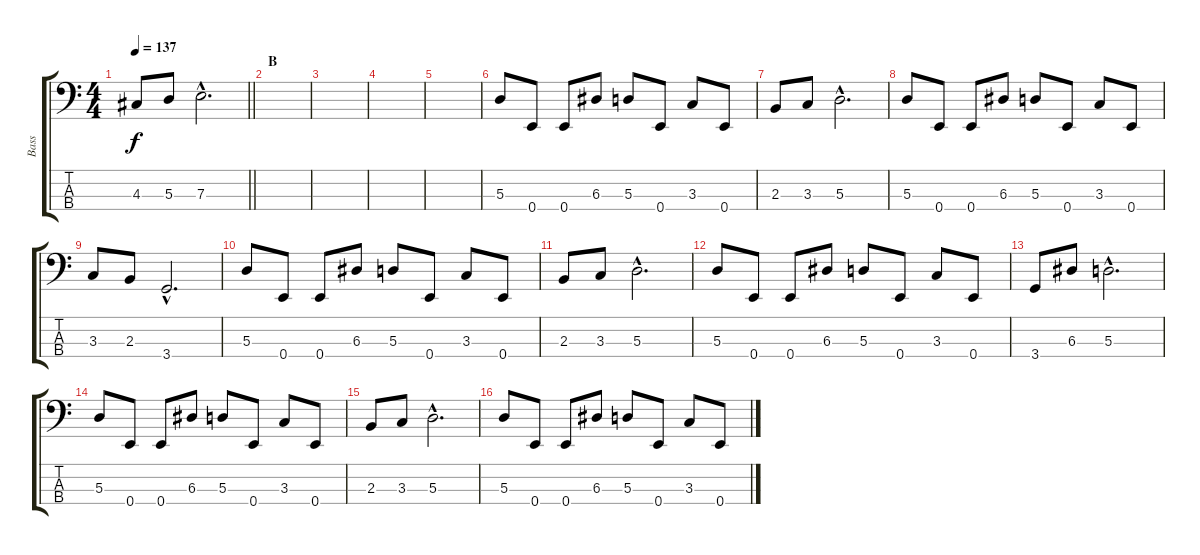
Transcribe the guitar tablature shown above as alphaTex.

\track ("Bass" "Bass") {instrument electricbassfinger}
\staff {score tabs}
\tuning (G2 D2 A1 E1) {hide}
\ts (4 4)
\tempo 137
\clef f4
\barLineRight lightlight
\ks c
4.3.8{dy f} 5.3.8 7.3{hac}.2{d} |
\section ("" "B")
|
|
|
|
5.3.8{volume 11} 0.4.8 0.4.8 6.3.8 5.3.8 0.4.8 3.3.8 0.4.8 |
2.3.8 3.3.8 5.3{hac}.2{d} |
5.3.8 0.4.8 0.4.8 6.3.8 5.3.8 0.4.8 3.3.8 0.4.8 |
3.3.8 2.3.8 3.4{hac}.2{d} |
5.3.8 0.4.8 0.4.8 6.3.8 5.3.8 0.4.8 3.3.8 0.4.8 |
2.3.8 3.3.8 5.3{hac}.2{d} |
5.3.8 0.4.8 0.4.8 6.3.8 5.3.8 0.4.8 3.3.8 0.4.8 |
3.4.8 6.3.8 5.3{hac}.2{d} |
5.3.8 0.4.8 0.4.8 6.3.8 5.3.8 0.4.8 3.3.8 0.4.8 |
2.3.8 3.3.8 5.3{hac}.2{d} |
5.3.8 0.4.8 0.4.8 6.3.8 5.3.8 0.4.8 3.3.8 0.4.8
